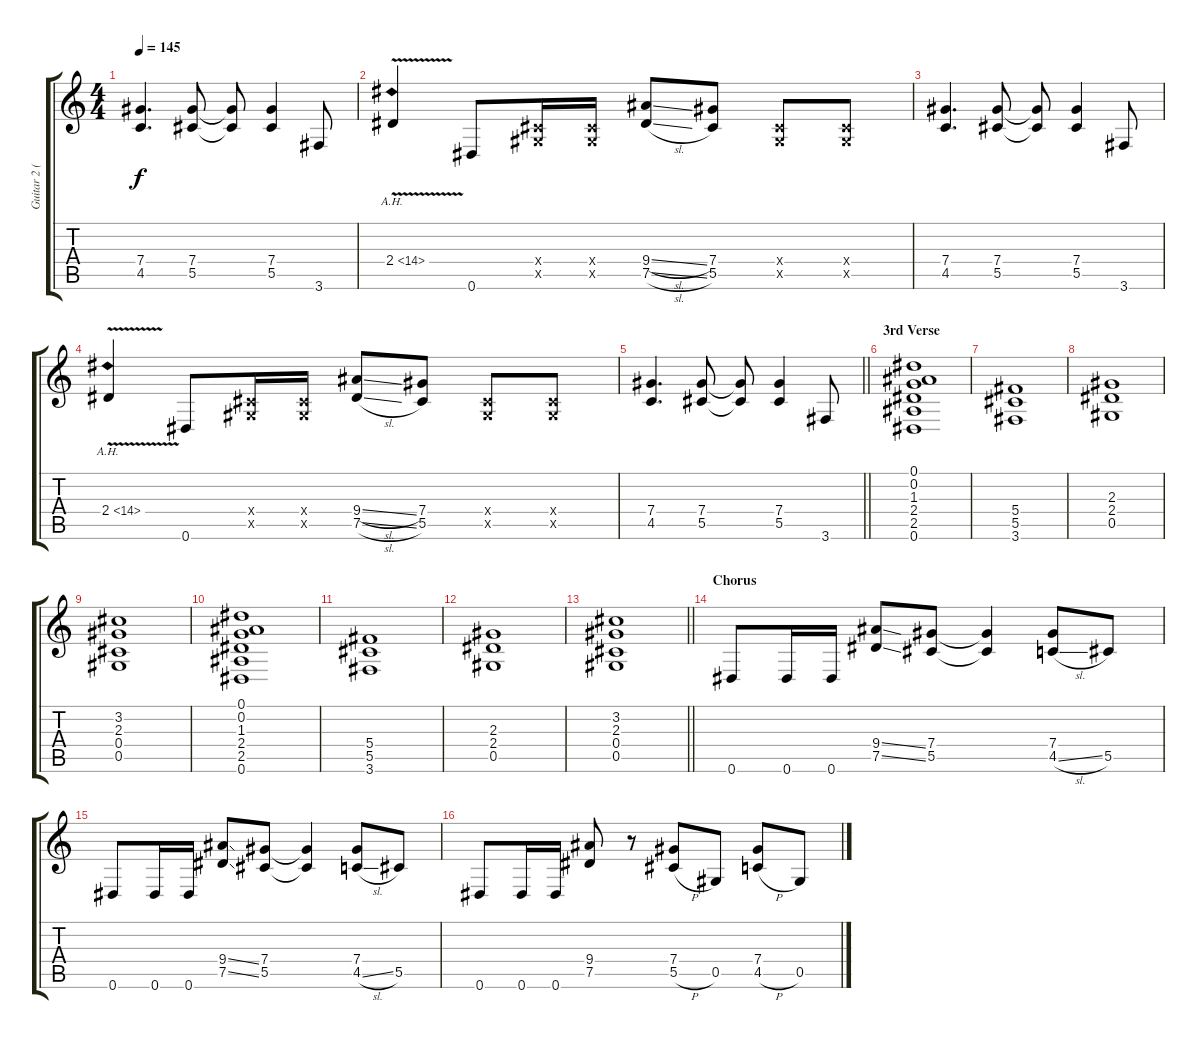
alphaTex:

\track ("Guitar 2 (Slash)" "Guitar 2 (") {instrument overdrivenguitar}
\staff {score tabs}
\tuning (Eb4 Bb3 Gb3 Db3 Ab2 Eb2) {hide}
\ts (4 4)
\tempo 145
\clef g2
\ks c
(7.4 4.5).4{d dy f} (7.4 5.5).8 (7.4{t} 5.5{t}).8 (7.4 5.5).4 3.6.8 |
2.4{ah 12 v}.4 0.6.8 (0.4{x} 0.5{x}).16 (0.4{x} 0.5{x}).16 (9.4{sl} 7.5{sl}).8 (7.4 5.5).8 (0.4{x} 0.5{x}).8 (0.4{x} 0.5{x}).8 |
(7.4 4.5).4{d} (7.4 5.5).8 (7.4{t} 5.5{t}).8 (7.4 5.5).4 3.6.8 |
2.4{ah 12 v}.4 0.6.8 (0.4{x} 0.5{x}).16 (0.4{x} 0.5{x}).16 (9.4{sl} 7.5{sl}).8 (7.4 5.5).8 (0.4{x} 0.5{x}).8 (0.4{x} 0.5{x}).8 |
\barLineRight lightlight
(7.4 4.5).4{d} (7.4 5.5).8 (7.4{t} 5.5{t}).8 (7.4 5.5).4 3.6.8 |
\section ("" "3rd Verse")
(0.1 0.2 1.3 2.4 2.5 0.6).1 |
(5.4 5.5 3.6).1 |
(2.3 2.4 0.5).1 |
(3.2 2.3 0.4 0.5).1 |
(0.1 0.2 1.3 2.4 2.5 0.6).1 |
(5.4 5.5 3.6).1 |
(2.3 2.4 0.5).1 |
\barLineRight lightlight
(3.2 2.3 0.4 0.5).1 |
\section ("" "Chorus")
0.6.8 0.6.16 0.6.16 (9.4{ss} 7.5{ss}).8 (7.4 5.5).8 (7.4{t} 5.5{t}).4 (7.4 4.5{sl}).8 5.5.8 |
0.6.8 0.6.16 0.6.16 (9.4{ss} 7.5{ss}).8 (7.4 5.5).8 (7.4{t} 5.5{t}).4 (7.4 4.5{sl}).8 5.5.8 |
0.6.8 0.6.16 0.6.16 (9.4 7.5).8 r.8 (7.4 5.5{h}).8 0.5.8 (7.4 4.5{h}).8 0.5.8
